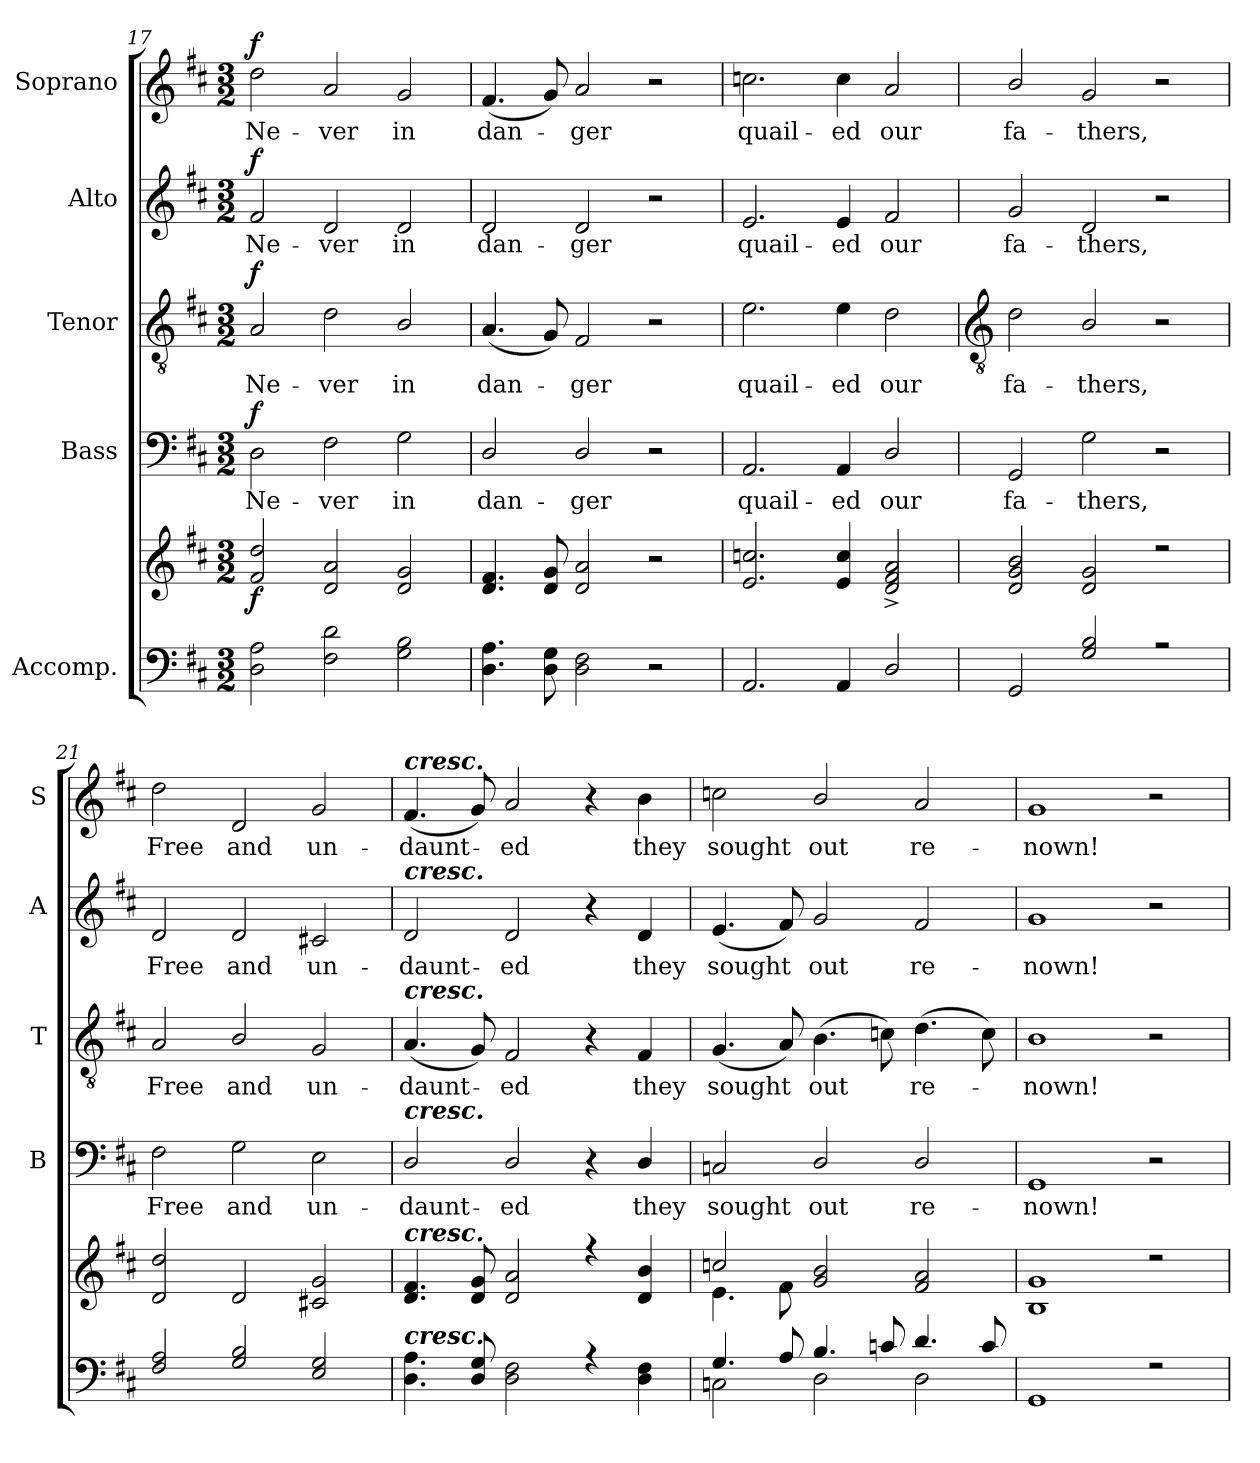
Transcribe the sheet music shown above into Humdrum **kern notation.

**kern	**kern	**dynam	**kern	**text	**dynam	**kern	**text	**dynam	**kern	**text	**dynam	**kern	**text	**dynam
*part5	*part5	*part5	*part4	*part4	*part4	*part3	*part3	*part3	*part2	*part2	*part2	*part1	*part1	*part1
*staff6	*staff5	*staff5/6	*staff4	*staff4	*staff4	*staff3	*staff3	*staff3	*staff2	*staff2	*staff2	*staff1	*staff1	*staff1
*I"Accomp.	*	*	*I"Bass	*	*	*I"Tenor	*	*	*I"Alto	*	*	*I"Soprano	*	*
*	*	*	*I'B	*	*	*I'T	*	*	*I'A	*	*	*I'S	*	*
*clefF4	*clefG2	*	*clefF4	*	*	*clefGv2	*	*	*clefG2	*	*	*clefG2	*	*
*k[f#c#]	*k[f#c#]	*	*k[f#c#]	*	*	*k[f#c#]	*	*	*k[f#c#]	*	*	*k[f#c#]	*	*
*D:	*D:	*	*D:	*	*	*D:	*	*	*D:	*	*	*D:	*	*
*M3/2	*M3/2	*	*M3/2	*	*	*M3/2	*	*	*M3/2	*	*	*M3/2	*	*
=17	=17	=17	=17	=17	=17	=17	=17	=17	=17	=17	=17	=17	=17	=17
!	!	!LO:DY:b	!	!LO:LY:b	!LO:DY:b	!	!LO:LY:b	!LO:DY:b	!	!LO:LY:b	!LO:DY:b	!	!LO:LY:b	!LO:DY:b
2D 2A	2f# 2dd	f	2D	Ne-	f	2A	Ne-	f	2f#	Ne-	f	2dd	Ne-	f
!	!	!	!	!LO:LY:b	!	!	!LO:LY:b	!	!	!LO:LY:b	!	!	!LO:LY:b	!
2F# 2d	2d 2a	.	2F#	-ver	.	2d	-ver	.	2d	-ver	.	2a	-ver	.
!	!	!	!	!LO:LY:b	!	!	!LO:LY:b	!	!	!LO:LY:b	!	!	!LO:LY:b	!
2G 2B	2d 2g	.	2G	in	.	2B/	in	.	2d	in	.	2g	in	.
=18	=18	=18	=18	=18	=18	=18	=18	=18	=18	=18	=18	=18	=18	=18
!	!	!	!	!LO:LY:b	!	!	!LO:LY:b	!	!	!LO:LY:b	!	!	!LO:LY:b	!
4.D\ 4.A\	4.d 4.f#	.	2D/	dan-	.	(<4.A	dan-	.	2d	dan-	.	(<4.f#	dan-	.
8D 8G	8d 8g	.	.	.	.	8G)	.	.	.	.	.	8g)	.	.
!	!	!	!	!LO:LY:b	!	!	!LO:LY:b	!	!	!LO:LY:b	!	!	!LO:LY:b	!
2D\ 2F#\	2d 2a	.	2D/	-ger	.	2F#	ger	.	2d	-ger	.	2a	ger	.
2r	2r	.	2r	.	.	2r	.	.	2r	.	.	2r	.	.
=19	=19	=19	=19	=19	=19	=19	=19	=19	=19	=19	=19	=19	=19	=19
!	!	!	!	!LO:LY:b	!	!	!LO:LY:b	!	!	!LO:LY:b	!	!	!LO:LY:b	!
2.AA	2.e 2.ccn	.	2.AA	quail-	.	2.e	quail-	.	2.e	quail-	.	2.ccn	quail-	.
!	!	!	!	!LO:LY:b	!	!	!LO:LY:b	!	!	!LO:LY:b	!	!	!LO:LY:b	!
4AA	4e 4cc	.	4AA	-ed	.	4e	-ed	.	4e	-ed	.	4cc	-ed	.
!	!	!	!	!LO:LY:b	!	!	!LO:LY:b	!	!	!LO:LY:b	!	!	!LO:LY:b	!
2D/	2d^ 2f#^ 2a^	.	2D/	our	.	2d	our	.	2f#	our	.	2a	our	.
!!LO:LB:g=z
=20	=20	=20	=20	=20	=20	=20	=20	=20	=20	=20	=20	=20	=20	=20
*	*	*	*	*	*	*clefGv2	*	*	*	*	*	*	*	*
*^	*^	*	*	*	*	*	*	*	*	*	*	*	*	*
!	!LO:N:vis=1	!	!LO:N:vis=1	!	!	!LO:LY:b	!	!	!LO:LY:b	!	!	!LO:LY:b	!	!	!LO:LY:b	!
2GG	1.ryy	2d/ 2g/ 2b/	1.ryy	.	2GG	fa-	.	2d	fa-	.	2g	fa-	.	2b/	fa-	.
!	!	!	!	!	!	!LO:LY:b	!	!	!LO:LY:b	!	!	!LO:LY:b	!	!	!LO:LY:b	!
2G 2B	.	2d 2g	.	.	2G	-thers,	.	2B/	-thers,	.	2d	-thers,	.	2g	-thers,	.
2r	.	2r	.	.	2r	.	.	2r	.	.	2r	.	.	2r	.	.
=21	=21	=21	=21	=21	=21	=21	=21	=21	=21	=21	=21	=21	=21	=21	=21	=21
!	!LO:N:vis=1	!	!LO:N:vis=1	!	!	!LO:LY:b	!	!	!LO:LY:b	!	!	!LO:LY:b	!	!	!LO:LY:b	!
2F# 2A	1.ryy	2d 2dd	1.ryy	.	2F#	Free	.	2A	Free	.	2d	Free	.	2dd	Free	.
!	!	!	!	!	!	!LO:LY:b	!	!	!LO:LY:b	!	!	!LO:LY:b	!	!	!LO:LY:b	!
2G 2B	.	2d	.	.	2G	and	.	2B/	and	.	2d	and	.	2d	and	.
!	!	!	!	!	!	!LO:LY:b	!	!	!LO:LY:b	!	!	!LO:LY:b	!	!	!LO:LY:b	!
2E 2G	.	2c#X 2g	.	.	2E	un-	.	2G	un-	.	2c#X	un-	.	2g	un-	.
=22	=22	=22	=22	=22	=22	=22	=22	=22	=22	=22	=22	=22	=22	=22	=22	=22
!	!	!	!	!	!	!	!	!	!	!	!	!	!	!LO:TX:a:Bi:t=cresc.	!	!
!	!	!	!	!	!	!	!	!	!	!	!LO:TX:a:Bi:t=cresc.	!	!	!	!	!
!	!	!	!	!	!	!	!	!LO:TX:a:Bi:t=cresc.	!	!	!	!	!	!	!	!
!	!	!	!	!	!LO:TX:a:Bi:t=cresc.	!	!	!	!	!	!	!	!	!	!	!
!	!	!LO:TX:a:Bi:t=cresc.	!	!	!	!	!	!	!	!	!	!	!	!	!	!
!LO:TX:a:Bi:t=cresc.	!	!	!	!	!	!	!	!	!	!	!	!	!	!	!	!
!	!LO:N:vis=1	!	!LO:N:vis=1	!	!	!LO:LY:b	!	!	!LO:LY:b	!	!	!LO:LY:b	!	!	!LO:LY:b	!
4.D\ 4.A\	1.ryy	4.d 4.f#	1.ryy	.	2D/	-daunt-	.	(<4.A	-daunt-	.	2d	-daunt-	.	(<4.f#	-daunt-	.
8D 8G	.	8d 8g	.	.	.	.	.	8G)	.	.	.	.	.	8g)	.	.
!	!	!	!	!	!	!LO:LY:b	!	!	!LO:LY:b	!	!	!LO:LY:b	!	!	!LO:LY:b	!
2D\ 2F#\	.	2d 2a	.	.	2D/	-ed	.	2F#	ed	.	2d	-ed	.	2a	ed	.
4r	.	4r	.	.	4r	.	.	4r	.	.	4r	.	.	4r	.	.
!	!	!	!	!	!	!LO:LY:b	!	!	!LO:LY:b	!	!	!LO:LY:b	!	!	!LO:LY:b	!
4D\ 4F#\	.	4d 4b	.	.	4D/	they	.	4F#	they	.	4d	they	.	4b	they	.
=23	=23	=23	=23	=23	=23	=23	=23	=23	=23	=23	=23	=23	=23	=23	=23	=23
!	!	!	!	!	!	!LO:LY:b	!	!	!LO:LY:b	!	!	!LO:LY:b	!	!	!LO:LY:b	!
4.G/	2Cn\	2ccn/	4.e\	.	2Cn	sought	.	(<4.G	sought	.	(<4.e	sought	.	2ccn	sought	.
8A/	.	.	8f#\	.	.	.	.	8A)	.	.	8f#)	.	.	.	.	.
!	!	!	!	!	!	!LO:LY:b	!	!	!LO:LY:b	!	!	!LO:LY:b	!	!	!LO:LY:b	!
4.B/	2D\	2g/ 2b/	1ryy	.	2D/	out	.	(>4.B	out	.	2g	out	.	2b/	out	.
8cn/	.	.	.	.	.	.	.	8cn)	.	.	.	.	.	.	.	.
!	!	!	!	!	!	!LO:LY:b	!	!	!LO:LY:b	!	!	!LO:LY:b	!	!	!LO:LY:b	!
4.d/	2D\	2f# 2a	.	.	2D/	re-	.	(>4.d	re-	.	2f#	re-	.	2a	re-	.
8c/	.	.	.	.	.	.	.	8c)	.	.	.	.	.	.	.	.
=24	=24	=24	=24	=24	=24	=24	=24	=24	=24	=24	=24	=24	=24	=24	=24	=24
!	!	!	!	!	!	!LO:LY:b	!	!	!LO:LY:b	!	!	!LO:LY:b	!	!	!LO:LY:b	!
1GG	1.ryy	1B 1g	1.ryy	.	1GG	-nown!	.	1B	nown!	.	1g	-nown!	.	1g	-nown!	.
2r	.	2r	.	.	2r	.	.	2r	.	.	2r	.	.	2r	.	.
*v	*v	*	*	*	*	*	*	*	*	*	*	*	*	*	*	*
*	*v	*v	*	*	*	*	*	*	*	*	*	*	*	*	*
=	=	=	=	=	=	=	=	=	=	=	=	=	=	=
*-	*-	*-	*-	*-	*-	*-	*-	*-	*-	*-	*-	*-	*-	*-
